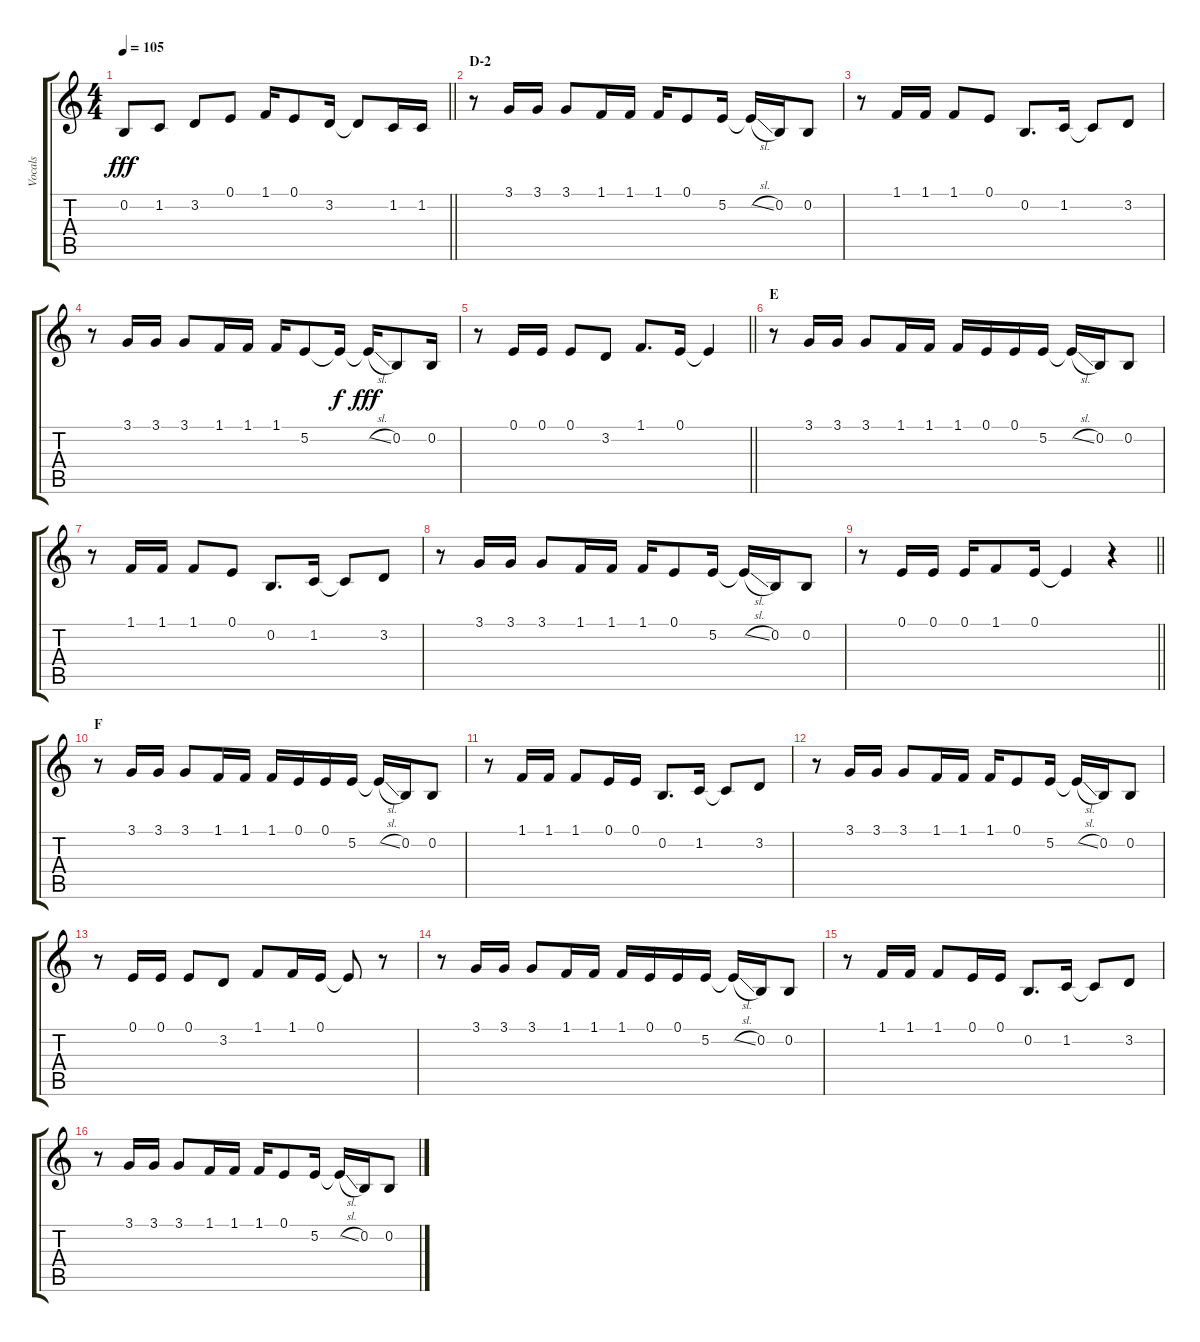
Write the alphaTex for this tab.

\track ("Vocals" "Vocals") {instrument voiceoohs}
\staff {score tabs}
\tuning (E4 B3 G3 D3 A2 E2) {hide}
\ts (4 4)
\tempo 105
\clef g2
\barLineRight lightlight
\ks c
0.2.8{dy fff} 1.2.8 3.2.8 0.1.8 1.1.16 0.1.8 3.2.16 3.2{t}.8 1.2.16 1.2.16 |
\section ("" "D-2")
r.8 3.1.16 3.1.16 3.1.8 1.1.16 1.1.16 1.1.16 0.1.8 5.2.16 5.2{sl t}.16 0.2.16 0.2.8 |
r.8 1.1.16 1.1.16 1.1.8 0.1.8 0.2.8{d} 1.2.16 1.2{t}.8 3.2.8 |
r.8 3.1.16 3.1.16 3.1.8 1.1.16 1.1.16 1.1.16 5.2.8 5.2{t}.16{dy f} 5.2{sl t}.16{dy fff} 0.2.8 0.2.16 |
\barLineRight lightlight
r.8 0.1.16 0.1.16 0.1.8 3.2.8 1.1.8{d} 0.1.16 0.1{t}.4 |
\section ("" "E")
r.8 3.1.16 3.1.16 3.1.8 1.1.16 1.1.16 1.1.16 0.1.16 0.1.16 5.2.16 5.2{sl t}.16 0.2.16 0.2.8 |
r.8 1.1.16 1.1.16 1.1.8 0.1.8 0.2.8{d} 1.2.16 1.2{t}.8 3.2.8 |
r.8 3.1.16 3.1.16 3.1.8 1.1.16 1.1.16 1.1.16 0.1.8 5.2.16 5.2{sl t}.16 0.2.16 0.2.8 |
\barLineRight lightlight
r.8 0.1.16 0.1.16 0.1.16 1.1.8 0.1.16 0.1{t}.4 r.4 |
\section ("" "F")
r.8 3.1.16 3.1.16 3.1.8 1.1.16 1.1.16 1.1.16 0.1.16 0.1.16 5.2.16 5.2{sl t}.16 0.2.16 0.2.8 |
r.8 1.1.16 1.1.16 1.1.8 0.1.16 0.1.16 0.2.8{d} 1.2.16 1.2{t}.8 3.2.8 |
r.8 3.1.16 3.1.16 3.1.8 1.1.16 1.1.16 1.1.16 0.1.8 5.2.16 5.2{sl t}.16 0.2.16 0.2.8 |
r.8 0.1.16 0.1.16 0.1.8 3.2.8 1.1.8 1.1.16 0.1.16 0.1{t}.8 r.8 |
r.8 3.1.16 3.1.16 3.1.8 1.1.16 1.1.16 1.1.16 0.1.16 0.1.16 5.2.16 5.2{sl t}.16 0.2.16 0.2.8 |
r.8 1.1.16 1.1.16 1.1.8 0.1.16 0.1.16 0.2.8{d} 1.2.16 1.2{t}.8 3.2.8 |
r.8 3.1.16 3.1.16 3.1.8 1.1.16 1.1.16 1.1.16 0.1.8 5.2.16 5.2{sl t}.16 0.2.16 0.2.8
